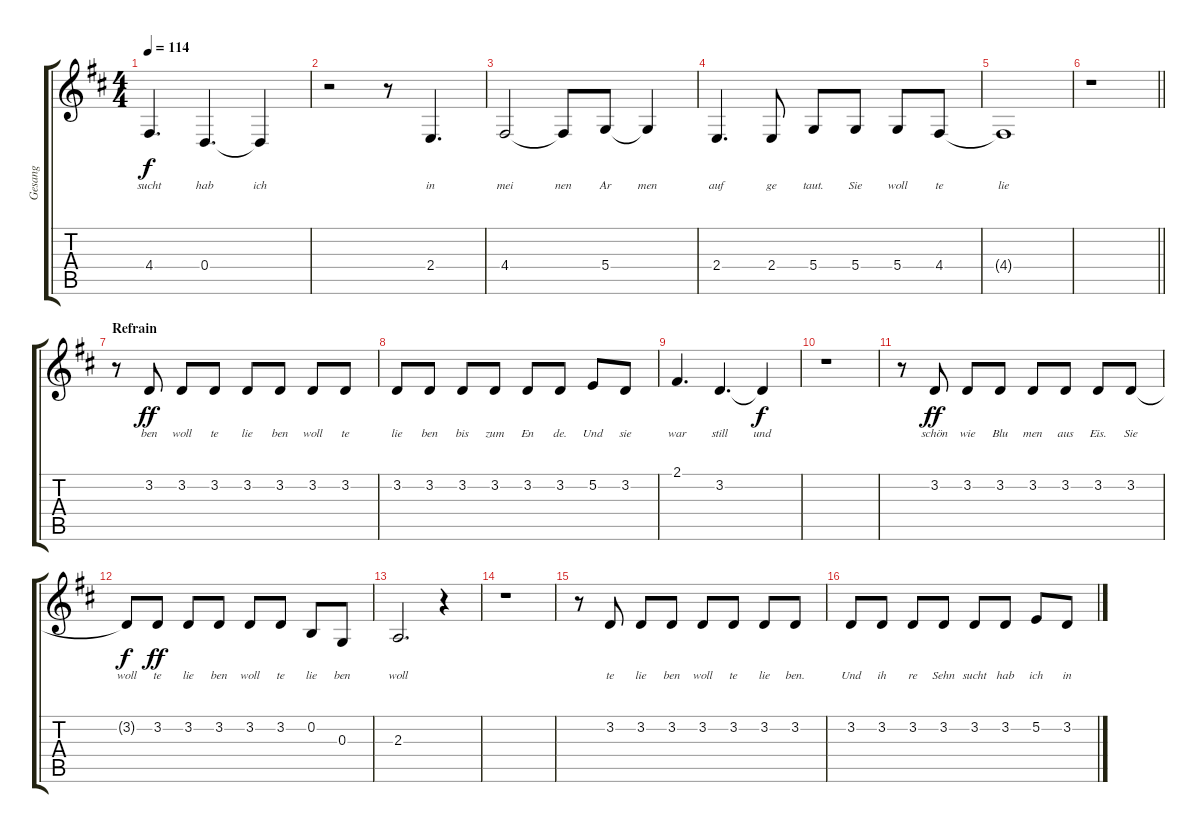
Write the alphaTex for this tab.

\track ("Gesang" "Gesang") {instrument honkytonkpiano}
\staff {score tabs}
\tuning (E4 B3 G3 D3 A2 E2) {hide}
\ts (4 4)
\tempo 114
\clef g2
\ks d
4.4.4{d lyrics (0 "sucht") lyrics (1 "") lyrics (2 "") lyrics (3 "") lyrics (4 "") dy f} 0.4.4{d lyrics (0 "hab") lyrics (1 "") lyrics (2 "") lyrics (3 "") lyrics (4 "")} 0.4{t}.4{lyrics (0 "ich") lyrics (1 "") lyrics (2 "") lyrics (3 "") lyrics (4 "")} |
r.2 r.8 2.4.4{d lyrics (0 "in") lyrics (1 "") lyrics (2 "") lyrics (3 "") lyrics (4 "")} |
4.4.2{lyrics (0 "mei") lyrics (1 "") lyrics (2 "") lyrics (3 "") lyrics (4 "")} 4.4{t}.8{lyrics (0 "nen") lyrics (1 "") lyrics (2 "") lyrics (3 "") lyrics (4 "")} 5.4.8{lyrics (0 "Ar") lyrics (1 "") lyrics (2 "") lyrics (3 "") lyrics (4 "")} 5.4{t}.4{lyrics (0 "men") lyrics (1 "") lyrics (2 "") lyrics (3 "") lyrics (4 "")} |
2.4.4{d lyrics (0 "auf") lyrics (1 "") lyrics (2 "") lyrics (3 "") lyrics (4 "")} 2.4.8{lyrics (0 "ge") lyrics (1 "") lyrics (2 "") lyrics (3 "") lyrics (4 "")} 5.4.8{lyrics (0 "taut.") lyrics (1 "") lyrics (2 "") lyrics (3 "") lyrics (4 "")} 5.4.8{lyrics (0 "Sie") lyrics (1 "") lyrics (2 "") lyrics (3 "") lyrics (4 "")} 5.4.8{lyrics (0 "woll") lyrics (1 "") lyrics (2 "") lyrics (3 "") lyrics (4 "")} 4.4.8{lyrics (0 "te") lyrics (1 "") lyrics (2 "") lyrics (3 "") lyrics (4 "")} |
4.4{t}.1{lyrics (0 "lie") lyrics (1 "") lyrics (2 "") lyrics (3 "") lyrics (4 "")} |
\barLineRight lightlight
r.1 |
\section ("" "Refrain")
r.8 3.2.8{lyrics (0 "ben") lyrics (1 "") lyrics (2 "") lyrics (3 "") lyrics (4 "") dy ff} 3.2.8{lyrics (0 "woll") lyrics (1 "") lyrics (2 "") lyrics (3 "") lyrics (4 "")} 3.2.8{lyrics (0 "te") lyrics (1 "") lyrics (2 "") lyrics (3 "") lyrics (4 "")} 3.2.8{lyrics (0 "lie") lyrics (1 "") lyrics (2 "") lyrics (3 "") lyrics (4 "")} 3.2.8{lyrics (0 "ben") lyrics (1 "") lyrics (2 "") lyrics (3 "") lyrics (4 "")} 3.2.8{lyrics (0 "woll") lyrics (1 "") lyrics (2 "") lyrics (3 "") lyrics (4 "")} 3.2.8{lyrics (0 "te") lyrics (1 "") lyrics (2 "") lyrics (3 "") lyrics (4 "")} |
3.2.8{lyrics (0 "lie") lyrics (1 "") lyrics (2 "") lyrics (3 "") lyrics (4 "")} 3.2.8{lyrics (0 "ben") lyrics (1 "") lyrics (2 "") lyrics (3 "") lyrics (4 "")} 3.2.8{lyrics (0 "bis") lyrics (1 "") lyrics (2 "") lyrics (3 "") lyrics (4 "")} 3.2.8{lyrics (0 "zum") lyrics (1 "") lyrics (2 "") lyrics (3 "") lyrics (4 "")} 3.2.8{lyrics (0 "En") lyrics (1 "") lyrics (2 "") lyrics (3 "") lyrics (4 "")} 3.2.8{lyrics (0 "de.") lyrics (1 "") lyrics (2 "") lyrics (3 "") lyrics (4 "")} 5.2.8{lyrics (0 "Und") lyrics (1 "") lyrics (2 "") lyrics (3 "") lyrics (4 "")} 3.2.8{lyrics (0 "sie") lyrics (1 "") lyrics (2 "") lyrics (3 "") lyrics (4 "")} |
2.1.4{d lyrics (0 "war") lyrics (1 "") lyrics (2 "") lyrics (3 "") lyrics (4 "")} 3.2.4{d lyrics (0 "still") lyrics (1 "") lyrics (2 "") lyrics (3 "") lyrics (4 "")} 3.2{t}.4{lyrics (0 "und") lyrics (1 "") lyrics (2 "") lyrics (3 "") lyrics (4 "") dy f} |
r.1 |
r.8 3.2.8{lyrics (0 "schön") lyrics (1 "") lyrics (2 "") lyrics (3 "") lyrics (4 "") dy ff} 3.2.8{lyrics (0 "wie") lyrics (1 "") lyrics (2 "") lyrics (3 "") lyrics (4 "")} 3.2.8{lyrics (0 "Blu") lyrics (1 "") lyrics (2 "") lyrics (3 "") lyrics (4 "")} 3.2.8{lyrics (0 "men") lyrics (1 "") lyrics (2 "") lyrics (3 "") lyrics (4 "")} 3.2.8{lyrics (0 "aus") lyrics (1 "") lyrics (2 "") lyrics (3 "") lyrics (4 "")} 3.2.8{lyrics (0 "Eis.") lyrics (1 "") lyrics (2 "") lyrics (3 "") lyrics (4 "")} 3.2.8{lyrics (0 "Sie") lyrics (1 "") lyrics (2 "") lyrics (3 "") lyrics (4 "")} |
3.2{t}.8{lyrics (0 "woll") lyrics (1 "") lyrics (2 "") lyrics (3 "") lyrics (4 "") dy f} 3.2.8{lyrics (0 "te") lyrics (1 "") lyrics (2 "") lyrics (3 "") lyrics (4 "") dy ff} 3.2.8{lyrics (0 "lie") lyrics (1 "") lyrics (2 "") lyrics (3 "") lyrics (4 "")} 3.2.8{lyrics (0 "ben") lyrics (1 "") lyrics (2 "") lyrics (3 "") lyrics (4 "")} 3.2.8{lyrics (0 "woll") lyrics (1 "") lyrics (2 "") lyrics (3 "") lyrics (4 "")} 3.2.8{lyrics (0 "te") lyrics (1 "") lyrics (2 "") lyrics (3 "") lyrics (4 "")} 0.2.8{lyrics (0 "lie") lyrics (1 "") lyrics (2 "") lyrics (3 "") lyrics (4 "")} 0.3.8{lyrics (0 "ben") lyrics (1 "") lyrics (2 "") lyrics (3 "") lyrics (4 "")} |
2.3.2{d lyrics (0 "woll") lyrics (1 "") lyrics (2 "") lyrics (3 "") lyrics (4 "")} r.4 |
r.1 |
r.8 3.2.8{lyrics (0 "te") lyrics (1 "") lyrics (2 "") lyrics (3 "") lyrics (4 "")} 3.2.8{lyrics (0 "lie") lyrics (1 "") lyrics (2 "") lyrics (3 "") lyrics (4 "")} 3.2.8{lyrics (0 "ben") lyrics (1 "") lyrics (2 "") lyrics (3 "") lyrics (4 "")} 3.2.8{lyrics (0 "woll") lyrics (1 "") lyrics (2 "") lyrics (3 "") lyrics (4 "")} 3.2.8{lyrics (0 "te") lyrics (1 "") lyrics (2 "") lyrics (3 "") lyrics (4 "")} 3.2.8{lyrics (0 "lie") lyrics (1 "") lyrics (2 "") lyrics (3 "") lyrics (4 "")} 3.2.8{lyrics (0 "ben.") lyrics (1 "") lyrics (2 "") lyrics (3 "") lyrics (4 "")} |
3.2.8{lyrics (0 "Und") lyrics (1 "") lyrics (2 "") lyrics (3 "") lyrics (4 "")} 3.2.8{lyrics (0 "ih") lyrics (1 "") lyrics (2 "") lyrics (3 "") lyrics (4 "")} 3.2.8{lyrics (0 "re") lyrics (1 "") lyrics (2 "") lyrics (3 "") lyrics (4 "")} 3.2.8{lyrics (0 "Sehn") lyrics (1 "") lyrics (2 "") lyrics (3 "") lyrics (4 "")} 3.2.8{lyrics (0 "sucht") lyrics (1 "") lyrics (2 "") lyrics (3 "") lyrics (4 "")} 3.2.8{lyrics (0 "hab") lyrics (1 "") lyrics (2 "") lyrics (3 "") lyrics (4 "")} 5.2.8{lyrics (0 "ich") lyrics (1 "") lyrics (2 "") lyrics (3 "") lyrics (4 "")} 3.2.8{lyrics (0 "in") lyrics (1 "") lyrics (2 "") lyrics (3 "") lyrics (4 "")}
